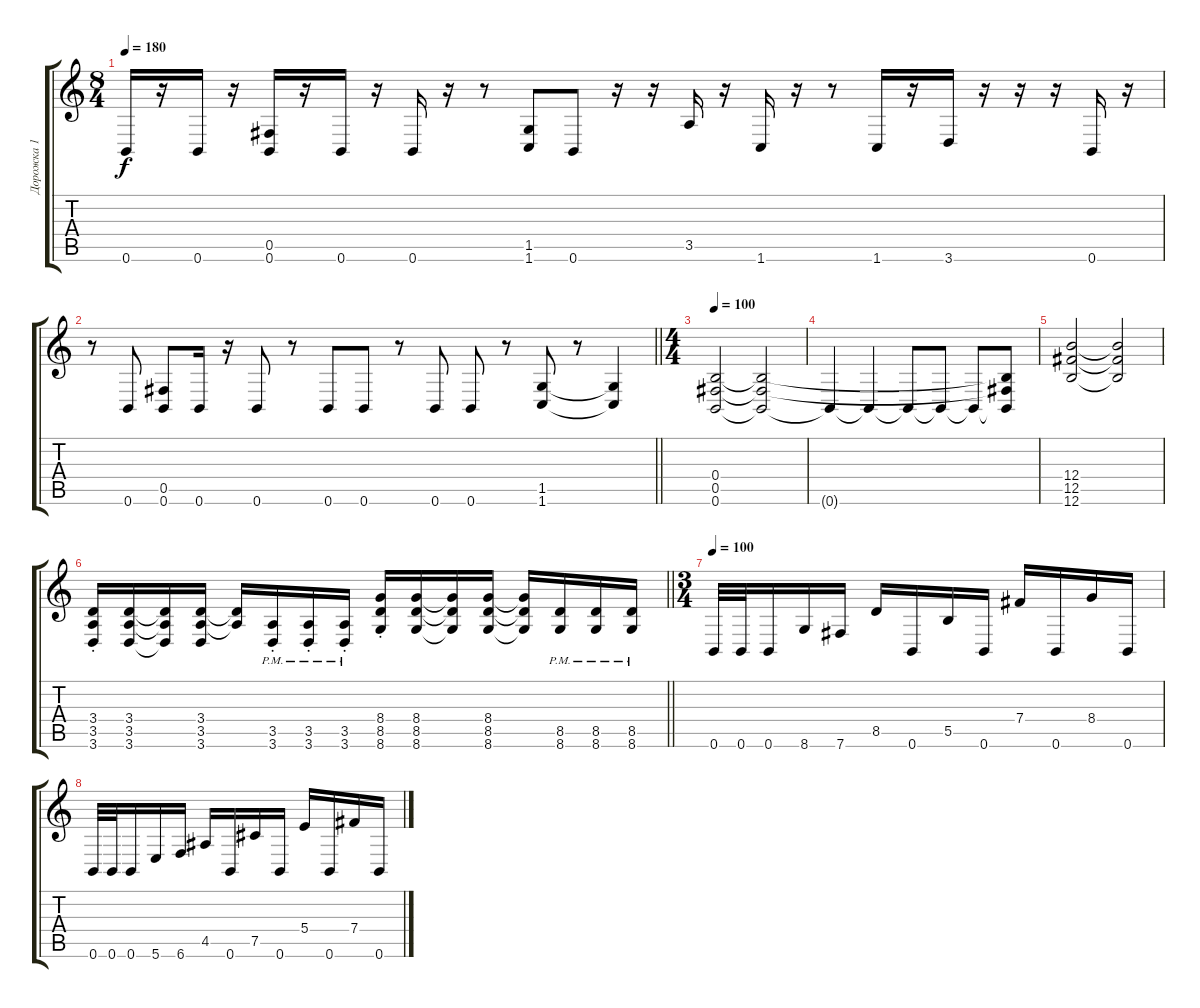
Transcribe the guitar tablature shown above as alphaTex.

\track ("Дорожка 1" "Дорожка 1") {instrument overdrivenguitar}
\staff {score tabs}
\tuning (Db4 Ab3 E3 B2 Gb2 B1) {hide}
\ts (8 4)
\tempo 180
\clef g2
\ks c
0.6.16{dy f} r.16 0.6.16 r.16 (0.5 0.6).16 r.16 0.6.16 r.16 0.6.16 r.16 r.8 (1.5 1.6).8 0.6.8 r.16 r.16 3.5.16 r.16 1.6.16 r.16 r.8 1.6.16 r.16 3.6.16 r.16 r.16 r.16 0.6.16 r.16 |
\barLineRight lightlight
r.8 0.6.8 (0.5 0.6).8 0.6.16 r.16 0.6.8 r.8 0.6.8 0.6.8 r.8 0.6.8 0.6.8 r.8 (1.5 1.6).8 r.8 (1.5{t} 1.6{t}).4 |
\ts (4 4)
\tempo 100
(0.4 0.5 0.6).2 (0.4{t} 0.5{t} 0.6{t}).2 |
0.6{t}.4 0.6{t}.4 0.6{t}.8 0.6{t}.8 0.6{t}.8 (0.4{t} 0.5{t} 0.6{t}).8 |
(12.4 12.5 12.6).2 (12.4{t} 12.5{t} 12.6{t}).2 |
\barLineRight lightlight
(3.4{st} 3.5{st} 3.6{st}).16 (3.4 3.5 3.6).16 (3.4{t} 3.5{t} 3.6{t}).16 (3.4 3.5 3.6).16 (3.4{t} 3.5{t}).16 (3.5{pm} 3.6{pm st}).16 (3.5{pm} 3.6{pm st}).16 (3.5 3.6{pm st}).16 (8.4{st} 8.5{st} 8.6{st}).16 (8.4 8.5 8.6).16 (8.4{t} 8.5{t} 8.6{t}).16 (8.4 8.5 8.6).16 (8.4{t} 8.5{t} 8.6{t}).16 (8.5{pm} 8.6{pm}).16 (8.5{pm} 8.6{pm}).16 (8.5{pm} 8.6{pm}).16 |
\ts (3 4)
\tempo 100
0.6.32 0.6.32 0.6.16 8.6.16 7.6.16 8.5.16 0.6.16 5.5.16 0.6.16 7.4.16 0.6.16 8.4.16 0.6.16 |
0.6.32 0.6.32 0.6.16 5.6.16 6.6.16 4.5.16 0.6.16 7.5.16 0.6.16 5.4.16 0.6.16 7.4.16 0.6.16
